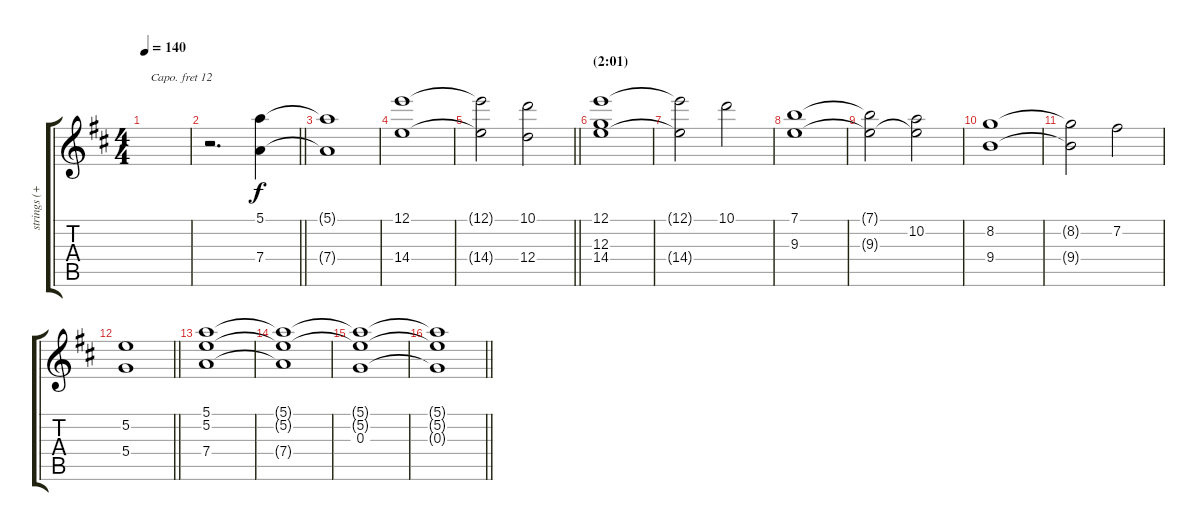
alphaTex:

\track ("strings (+12)" "strings (+") {instrument stringensemble1}
\staff {score tabs}
\capo 12
\tuning (E4 B3 G3 D3 A2 E2) {hide}
\ts (4 4)
\tempo 140
\clef g2
\ks d
|
\barLineRight lightlight
r.2{d} (5.1 7.4).4 |
(5.1{t} 7.4{t}).1 |
(12.1 14.4).1 |
\barLineRight lightlight
(12.1{t} 14.4{t}).2 (10.1 12.4).2 |
\section ("" "(2:01)")
(12.1 12.3 14.4).1 |
(12.1{t} 14.4{t}).2 10.1.2 |
(7.1 9.3).1 |
(7.1{t} 9.3{t}).2 (10.2 9.3{t}).2 |
(8.2 9.4).1 |
(8.2{t} 9.4{t}).2 7.2.2 |
\barLineRight lightlight
(5.2 5.4).1 |
(5.1 5.2 7.4).1 |
(5.1{t} 5.2{t} 7.4{t}).1 |
(5.1{t} 5.2{t} 0.3).1 |
\barLineRight lightlight
(5.1{t} 5.2{t} 0.3{t}).1
